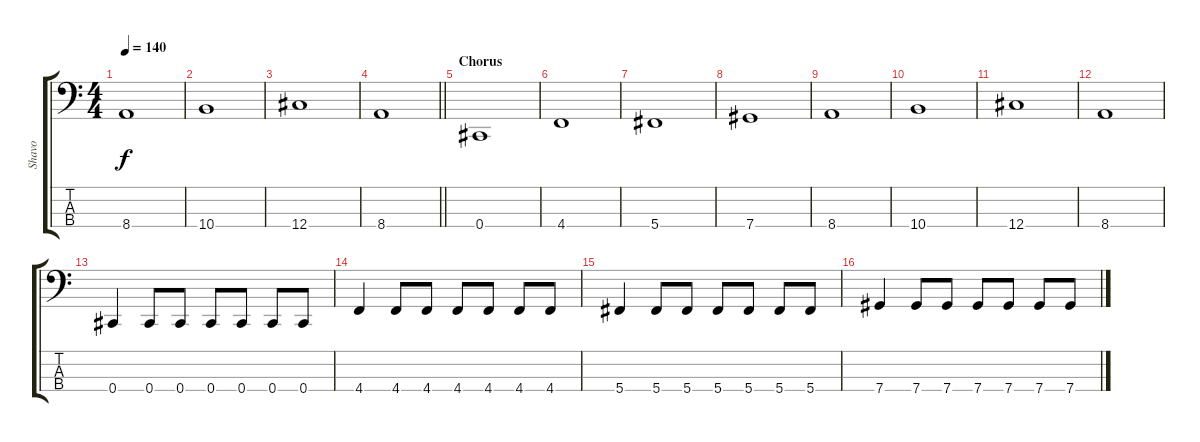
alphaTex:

\track ("Shavo" "Shavo") {instrument electricbassfinger}
\staff {score tabs}
\tuning (Gb2 Db2 Ab1 Db1) {hide}
\ts (4 4)
\tempo 140
\clef f4
\ks c
8.4.1{dy f} |
10.4.1 |
12.4.1 |
\barLineRight lightlight
8.4.1 |
\section ("" "Chorus")
0.4.1 |
4.4.1 |
5.4.1 |
7.4.1 |
8.4.1 |
10.4.1 |
12.4.1 |
8.4.1 |
0.4.4 0.4.8 0.4.8 0.4.8 0.4.8 0.4.8 0.4.8 |
4.4.4 4.4.8 4.4.8 4.4.8 4.4.8 4.4.8 4.4.8 |
5.4.4 5.4.8 5.4.8 5.4.8 5.4.8 5.4.8 5.4.8 |
7.4.4 7.4.8 7.4.8 7.4.8 7.4.8 7.4.8 7.4.8
